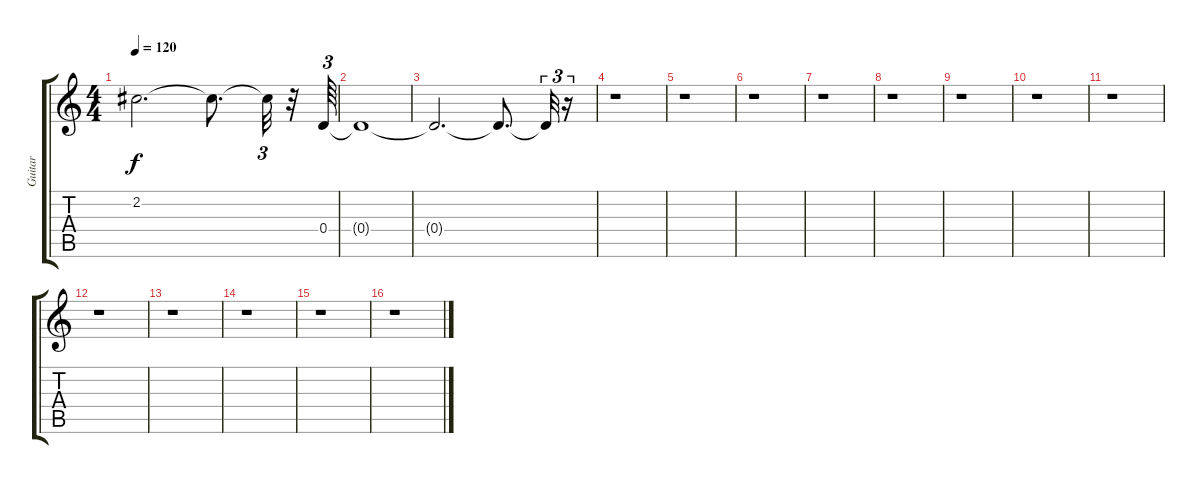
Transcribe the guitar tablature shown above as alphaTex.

\track ("Guitar" "Guitar") {instrument electricguitarclean}
\staff {score tabs}
\tuning (E4 B3 G3 D3 A2 E2) {hide}
\ts (4 4)
\tempo 120
\clef g2
\ks c
2.2{t}.2{d dy f} 2.2{t}.8{d} 2.2{t}.32{tu (3 2)} r.32 0.4.64{tu (3 2)} |
0.4{t}.1 |
0.4{t}.2{d} 0.4{t}.8{d} 0.4{t}.32{tu (3 2)} r.16{tu (3 2)} |
r.1 |
r.1 |
r.1 |
r.1 |
r.1 |
r.1 |
r.1 |
r.1 |
r.1 |
r.1 |
r.1 |
r.1 |
r.1
